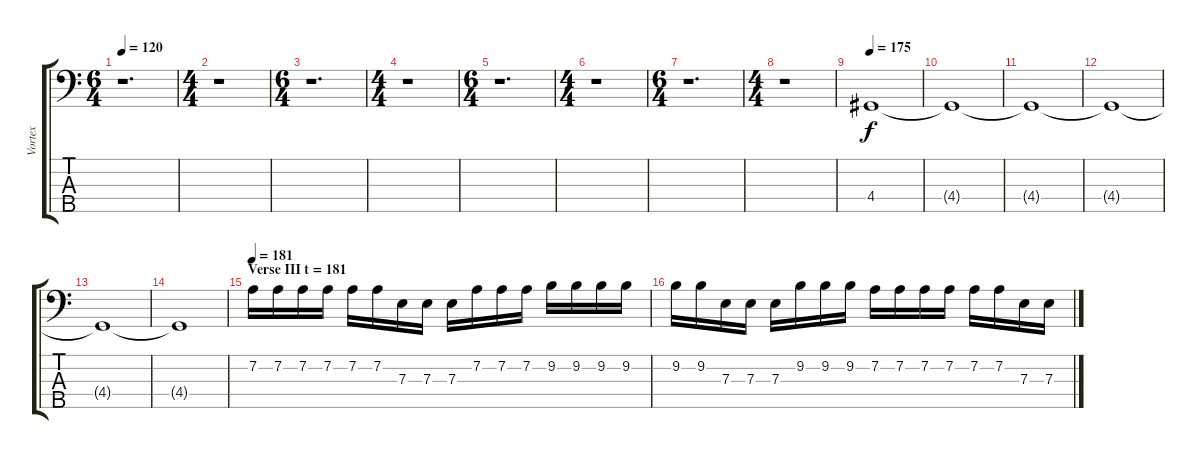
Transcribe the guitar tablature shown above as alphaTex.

\track ("Vortex" "Vortex") {instrument electricbassfinger}
\staff {score tabs}
\tuning (G2 D2 A1 E1 B0) {hide}
\ts (6 4)
\tempo 120
\clef f4
\ks c
r.1{d dy f} |
\ts (4 4)
r.1 |
\ts (6 4)
r.1{d} |
\ts (4 4)
r.1 |
\ts (6 4)
r.1{d} |
\ts (4 4)
r.1 |
\ts (6 4)
r.1{d} |
\ts (4 4)
r.1 |
\tempo 175
4.4.1 |
4.4{t}.1 |
4.4{t}.1 |
4.4{t}.1 |
4.4{t}.1 |
4.4{t}.1 |
\section ("" "Verse III t = 181")
\tempo 181
7.2.16 7.2.16 7.2.16 7.2.16 7.2.16 7.2.16 7.3.16 7.3.16 7.3.16 7.2.16 7.2.16 7.2.16 9.2.16 9.2.16 9.2.16 9.2.16 |
9.2.16 9.2.16 7.3.16 7.3.16 7.3.16 9.2.16 9.2.16 9.2.16 7.2.16 7.2.16 7.2.16 7.2.16 7.2.16 7.2.16 7.3.16 7.3.16
